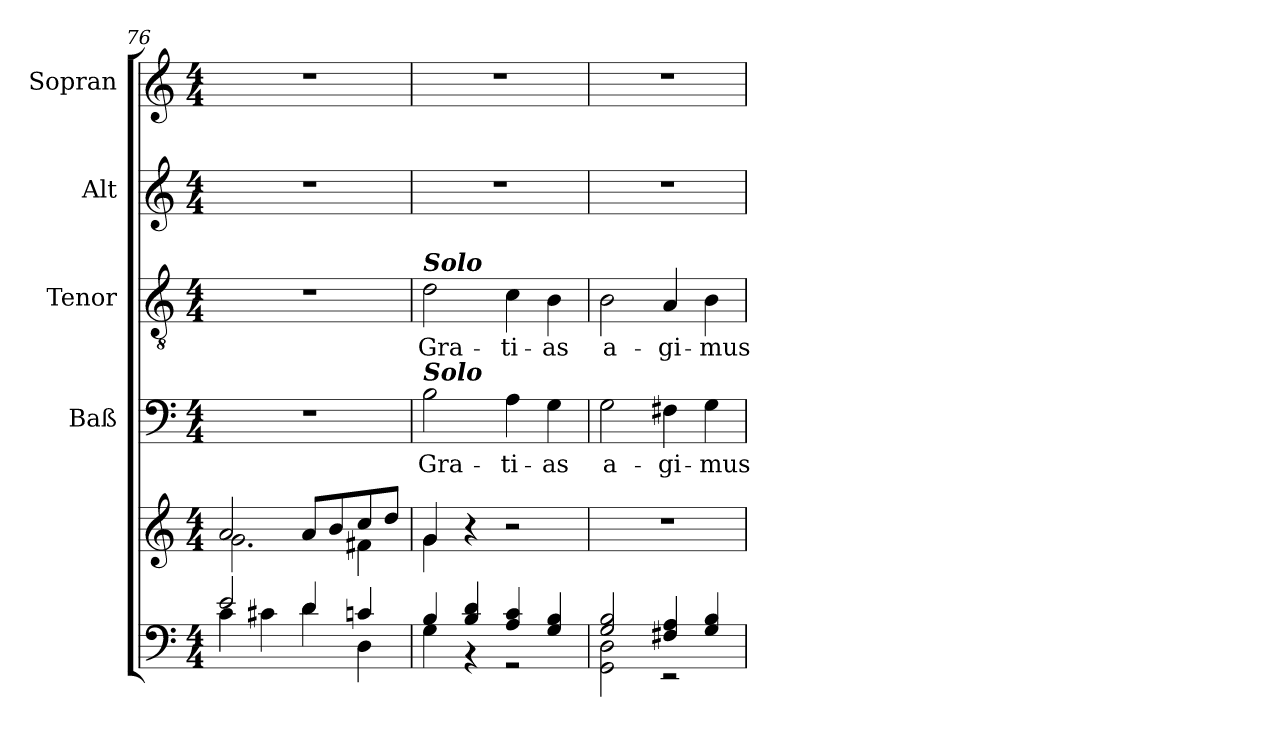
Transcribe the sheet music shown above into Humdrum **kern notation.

**kern	**kern	**kern	**text	**kern	**text	**kern	**kern
*part5	*part5	*part4	*part4	*part3	*part3	*part2	*part1
*staff6	*staff5	*staff4	*staff4	*staff3	*staff3	*staff2	*staff1
*	*	*I"Baß	*	*I"Tenor	*	*I"Alt	*I"Sopran
*	*	*I'Baß	*	*I'Ten	*	*I'Alt	*I'Sop
*clefF4	*clefG2	*clefF4	*	*clefGv2	*	*clefG2	*clefG2
*k[]	*k[]	*k[]	*	*k[]	*	*k[]	*k[]
*C:	*C:	*C:	*	*C:	*	*C:	*C:
*M4/4	*M4/4	*M4/4	*	*M4/4	*	*M4/4	*M4/4
=76	=76	=76	=76	=76	=76	=76	=76
*^	*^	*	*	*	*	*	*
2e/	4c\	2a/	2.g\	1r	.	1r	.	1r	1r
.	4c#X\	.	.	.	.	.	.	.	.
4d/	4d\	8a/L	.	.	.	.	.	.	.
.	.	8b/	.	.	.	.	.	.	.
4c/	4D\	8cc/	4f#X\	.	.	.	.	.	.
.	.	8dd/J	.	.	.	.	.	.	.
=77	=77	=77	=77	=77	=77	=77	=77	=77	=77
!	!	!	!	!	!	!LO:TX:a:Bi:t=Solo	!	!	!
!	!	!	!	!LO:TX:a:Bi:t=Solo	!	!	!	!	!
!	!	!	!	!	!LO:LY:b	!	!LO:LY:b	!	!
4B/	4G\	4g/	4g\	2B\	Gra-	2d\	Gra-	1r	1r
4B/ 4d/	4rAA	4r	2.ryy	.	.	.	.	.	.
!	!	!	!	!	!LO:LY:b	!	!LO:LY:b	!	!
4A/ 4c/	2rGG	2r	.	4A\	-ti-	4c\	-ti-	.	.
!	!	!	!	!	!LO:LY:b	!	!LO:LY:b	!	!
4G/ 4B/	.	.	.	4G\	-as	4B\	-as	.	.
*	*	*v	*v	*	*	*	*	*	*
=78	=78	=78	=78	=78	=78	=78	=78	=78
!	!	!	!	!LO:LY:b	!	!LO:LY:b	!	!
2G/ 2B/	2GG\ 2D\	1r	2G\	a-	2B\	a-	1r	1r
!	!	!	!	!LO:LY:b	!	!LO:LY:b	!	!
4F#X/ 4A/	2rEE	.	4F#X\	-gi-	4A/	-gi-	.	.
!	!	!	!	!LO:LY:b	!	!LO:LY:b	!	!
4G/ 4B/	.	.	4G\	-mus	4B\	-mus	.	.
*v	*v	*	*	*	*	*	*	*
=	=	=	=	=	=	=	=
*-	*-	*-	*-	*-	*-	*-	*-
